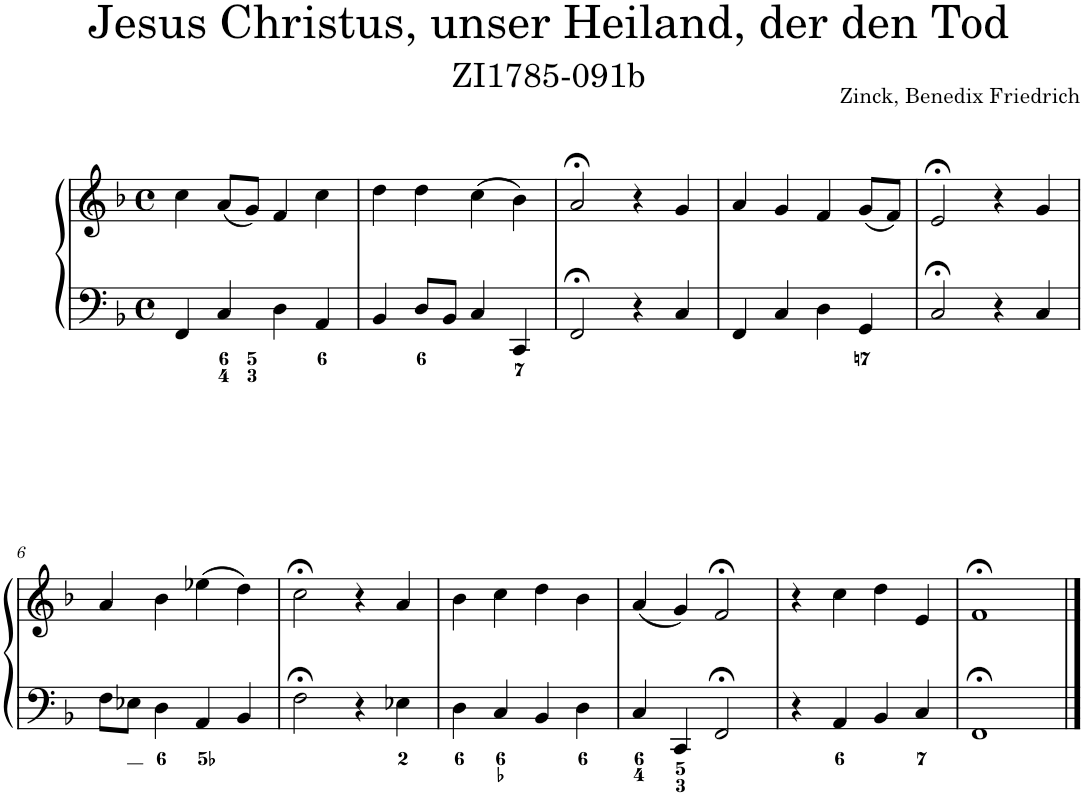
**kern	**kern
*part1	*part1
*staff2	*staff1
*I"Piano	*
*I'Pno.	*
*clefF4	*clefG2
*k[b-]	*k[b-]
*M4/4	*M4/4
*met(c)	*met(c)
=1	=1
4FF/	4cc\
4C/	(8a/L
.	8g/J)
4D\	4f/
4AA/	4cc\
=2	=2
4BB-/	4dd\
8D/L	4dd\
8BB-/J	.
4C/	(4cc\
4CC/	4b-\)
=3	=3
2FF;</	2a;</
4r	4r
4C/	4g/
=4	=4
4FF/	4a/
4C/	4g/
4D\	4f/
4GG/	(8g/L
.	8f/J)
=5	=5
2C;</	2e;</
4r	4r
4C/	4g/
!!LO:LB:g=z
=6	=6
8F\L	4a/
8E-X\J	.
4D\	4b-\
4AA/	(4ee-X\
4BB-/	4dd\)
=7	=7
2F;<\	2cc;<\
4r	4r
4E-X\	4a/
=8	=8
4D\	4b-\
4C/	4cc\
4BB-/	4dd\
4D\	4b-\
=9	=9
4C/	(4a/
4CC/	4g/)
2FF;</	2f;</
=10	=10
4r	4r
4AA/	4cc\
4BB-/	4dd\
4C/	4e/
=11	=11
1FF;<	1f;<
==	==
*-	*-
